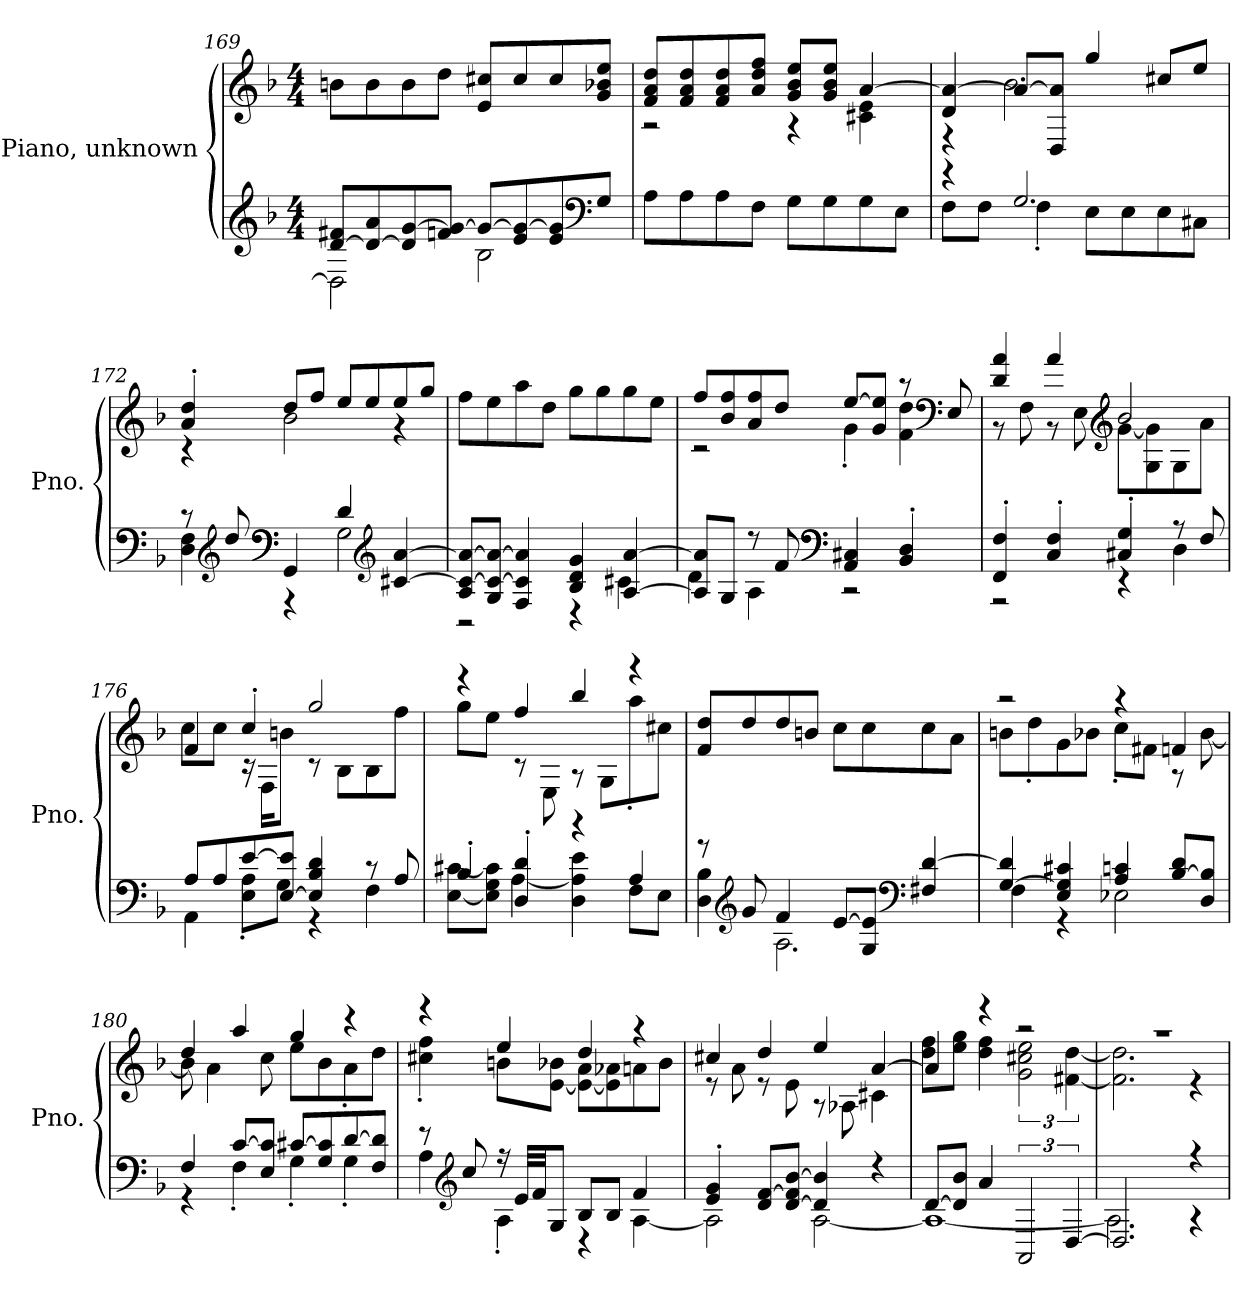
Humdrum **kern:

**kern	**kern
*part1	*part1
*staff2	*staff1
*I"Piano, unknown	*
*I'Pno.	*
*clefG2	*clefG2
*k[b-]	*k[b-]
*M4/4	*M4/4
=169	=169
*^	*
[8d/ 8f#X/L	2D\]	8bn\L
8d/_ 8a/	.	8b\
8d/] [8g/	.	8b\
8fn/ 8g/_J	.	8dd\J
8g/L_	2B-\	8e/ 8cc#X/L
8e/ 8g/_	.	8cc#/
8e/ 8g/]	.	8cc#/
*clefF4	*	*
8G/J	.	8g/ 8b-X/ 8ee/J
*v	*v	*
=170	=170
*	*^
8A\L	8f/ 8a/ 8dd/L	2r
8A\	8f/ 8a/ 8dd/	.
8A\	8f/ 8a/ 8dd/	.
8F\J	8a/ 8dd/ 8ff/J	.
8G\L	8g/ 8b-/ 8ee/L	4r
8G\	8g/ 8b-/ 8ee/J	.
8G\	[4a/	4c#X\ 4e\
8E\J	.	.
!!LO:LB:g=z	!!
=171	=171	=171
*^	*	*
4r	8F\L	4d/ 4a/_	4r
.	8F\J	.	.
2.G/	4F'\	8a/L_	2.b-\
.	.	8D/ 8a/]J	.
.	8E\L	4gg/	.
.	8E\	.	.
.	8E\	8cc#X/L	.
.	8C#X\J	8ee/J	.
=172	=172	=172	=172
8r	4D\ 4F\	4a/' 4dd/'	4r
*clefG2	*	*	*
8dd/	.	.	.
*clefF4	*	*	*
4GG/	4r	8dd/L	2b-\
.	.	8ff/J	.
4d/	2G\	8ee/L	.
.	.	8ee/	.
*clefG2	*	*	*
[4c#X/ [4a/	.	8ee/	4r
.	.	8gg/J	.
*	*	*v	*v
=173	=173	=173
8A/ 8c#/_ 8a/_L	2r	8ff\L
8G/ 8c#/_ 8a/_J	.	8ee\
4F/ 4c#/] 4a/]	.	8aa\
.	.	8dd\J
4B-/ 4d/ 4g/	4r	8gg\L
.	.	8gg\
[4A/ [4a/	4c#X\	8gg\
.	.	8ee\J
!!LO:LB:g=z
=174	=174	=174
*	*	*^
8A/] 8a/]L	4d\	8ff/L	2r
8G/J	.	8b-/ 8ff/	.
8r	4A\	8a/ 8ff/	.
8f/	.	8dd/J	.
*clefF4	*	*	*
4AA/ 4C#X/	2r	[8ee/L	4g'\
.	.	8g/ 8ee/]J	.
4BB-/' 4D/'	.	8r	4f\ 4dd\
*	*	*clefF4	*
.	.	8E/	.
=175	=175	=175	=175
4FF/' 4F/'	2r	4d/ 4a/	8r
.	.	.	8F\
4C/' 4F/'	.	4a/	8r
.	.	.	8E\
*	*	*clefG2	*
4C#X/' 4G/'	4r	2b-/	[8g\L
.	.	.	8G\ 8g\]
8r	4D\	.	8G\
8F/	.	.	8a\J
=176	=176	=176	=176
8A/L	4AA\	4f/	8cc\L
8A/	.	.	8cc\J
[8e/	8E\' 8A\'L	4cc'/	16r
.	.	.	16F\KL
[8E/ 8e/]J	8G\J	.	8bn\J
4E/] 4B-/ 4d/	4r	2gg/	8r
.	.	.	8B-\L
8r	4F\	.	8B-\
8A/	.	.	8ff\J
!!LO:PB:g=z	!!
=177	=177	=177	=177
4B-'/	[8E\ [8c#X\L	4r	8gg\L
.	8E\] 8G\ 8c#\]J	.	8ee\J
4D/' 4d/'	[4A\	4ff/	8r
.	.	.	8E\
4r	4D\ 4A\] 4e\	4bb-/	8r
.	.	.	8G\L
4A/	8F\L	4r	8aa'\
.	8E\J	.	8cc#X\J
*	*	*v	*v
=178	=178	=178
8r	4D\ 4B-\	8f/ 8dd/L
*clefG2	*	*
8g/	.	8dd/
4f/	2.A\	8dd/
.	.	8bn/J
[8e/L	.	8cc\L
8G/ 8e/]J	.	8cc\
*clefF4	*	*
4F#X/ [4d/	.	8cc\
.	.	8a\J
=179	=179	=179
*	*	*^
[4G/ 4d/]	4F\	2r	8bn\L
.	.	.	8dd'\
4E/ 4G/] 4c#X/	4r	.	8g\
.	.	.	8b-X\J
4A/ 4cn/	2E-X\	4r	8cc'\L
.	.	.	8f#X\J
[8B-/ 8d/L	.	4fn/	8r
8D/ 8B-/]J	.	.	[8b-\
!!LO:LB:g=z	!!
=180	=180	=180	=180
4F/	4r	4dd/	8b-\]
.	.	.	4a\
[8c/L	4F'\	4aa/	.
8E/ 8c/]J	.	.	8cc\
[8c#X/L	4G'\	4gg/	8ee\L
8G/ 8c#/]	.	.	8b-\
[8d/	4G'\	4r	8a'\
8F/ 8d/]J	.	.	8dd\J
=181	=181	=181	=181
8r	4A\	4r	4cc#X\' 4ff\'
*clefG2	*	*	*
8cc/	.	.	.
16r	4A'\	4ee/	8bn\L
32e/LLL	.	.	.
32f/JJ	.	.	.
8G/J	.	.	[8e\ 8b-X\J
8B-/L	4r	4dd/	8e\_ 8a\L
8B-/J	.	.	8e\] 8a-X\
4f/	[4A\	4r	8an\
.	.	.	8b-\J
=182	=182	=182	=182
4e/' 4g/'	2A\]	4cc#X/	8r
.	.	.	8a\
8d/ [8f/L	.	4dd/	8r
[8d/ 8f/] [8b-/J	.	.	8e\
4d/] 4b-/]	[2A\	4ee/	8r
.	.	.	8A-X\
4r	.	[4a/	4c#X\
!!LO:LB:g=z	!!
=183	=183	=183	=183
[8d/L	1A_	4a/]	8dd\ 8ff\L
8d/] 8b-/J	.	.	8ee\ 8gg\J
4a/	.	4r	4dd\ 4ff\
3AA/	.	2r	3g\ 3cc#X\ 3ee\
[6D/	.	.	[6f#X\ [6dd\
=184	=184	=184	=184
2.D/]	2.A\]	1r	2.f#\] 2.dd\]
4r	4r	.	4r
*v	*v	*	*
*	*v	*v
=	=
*-	*-
